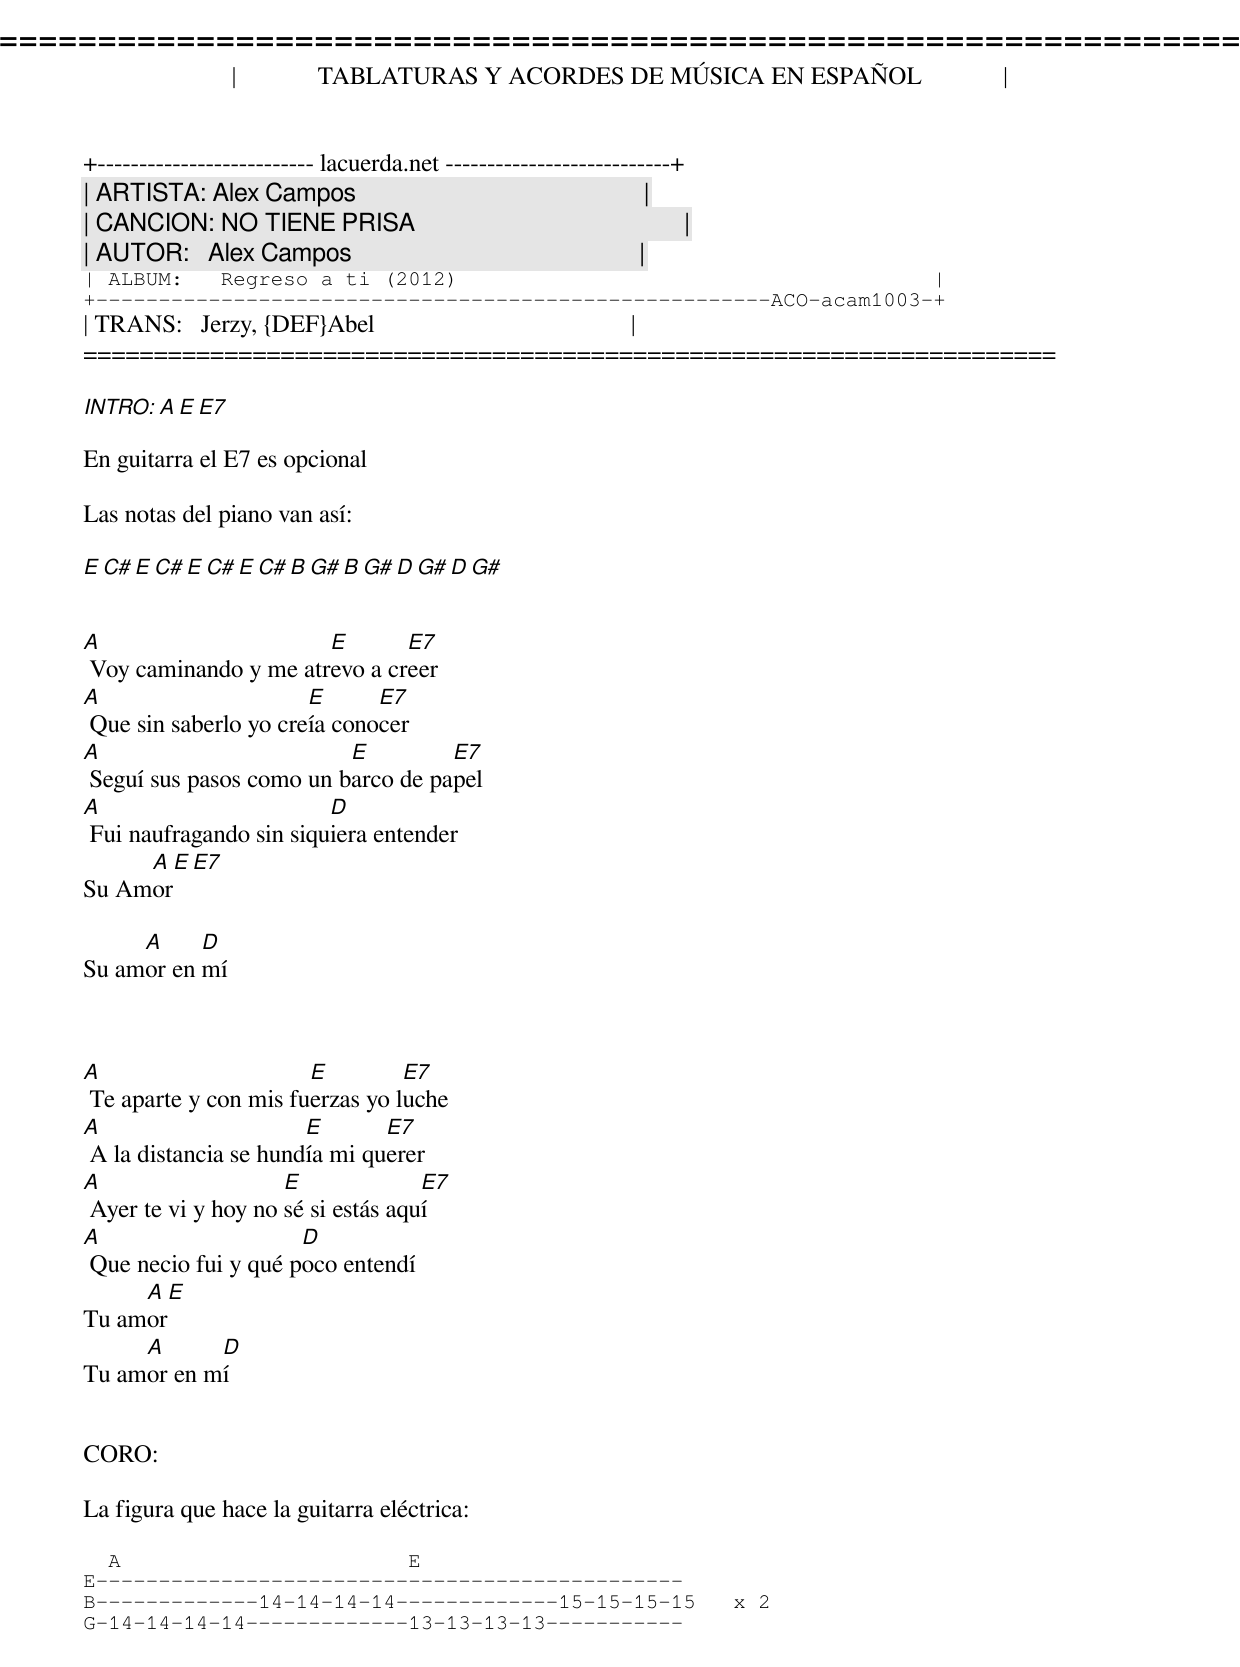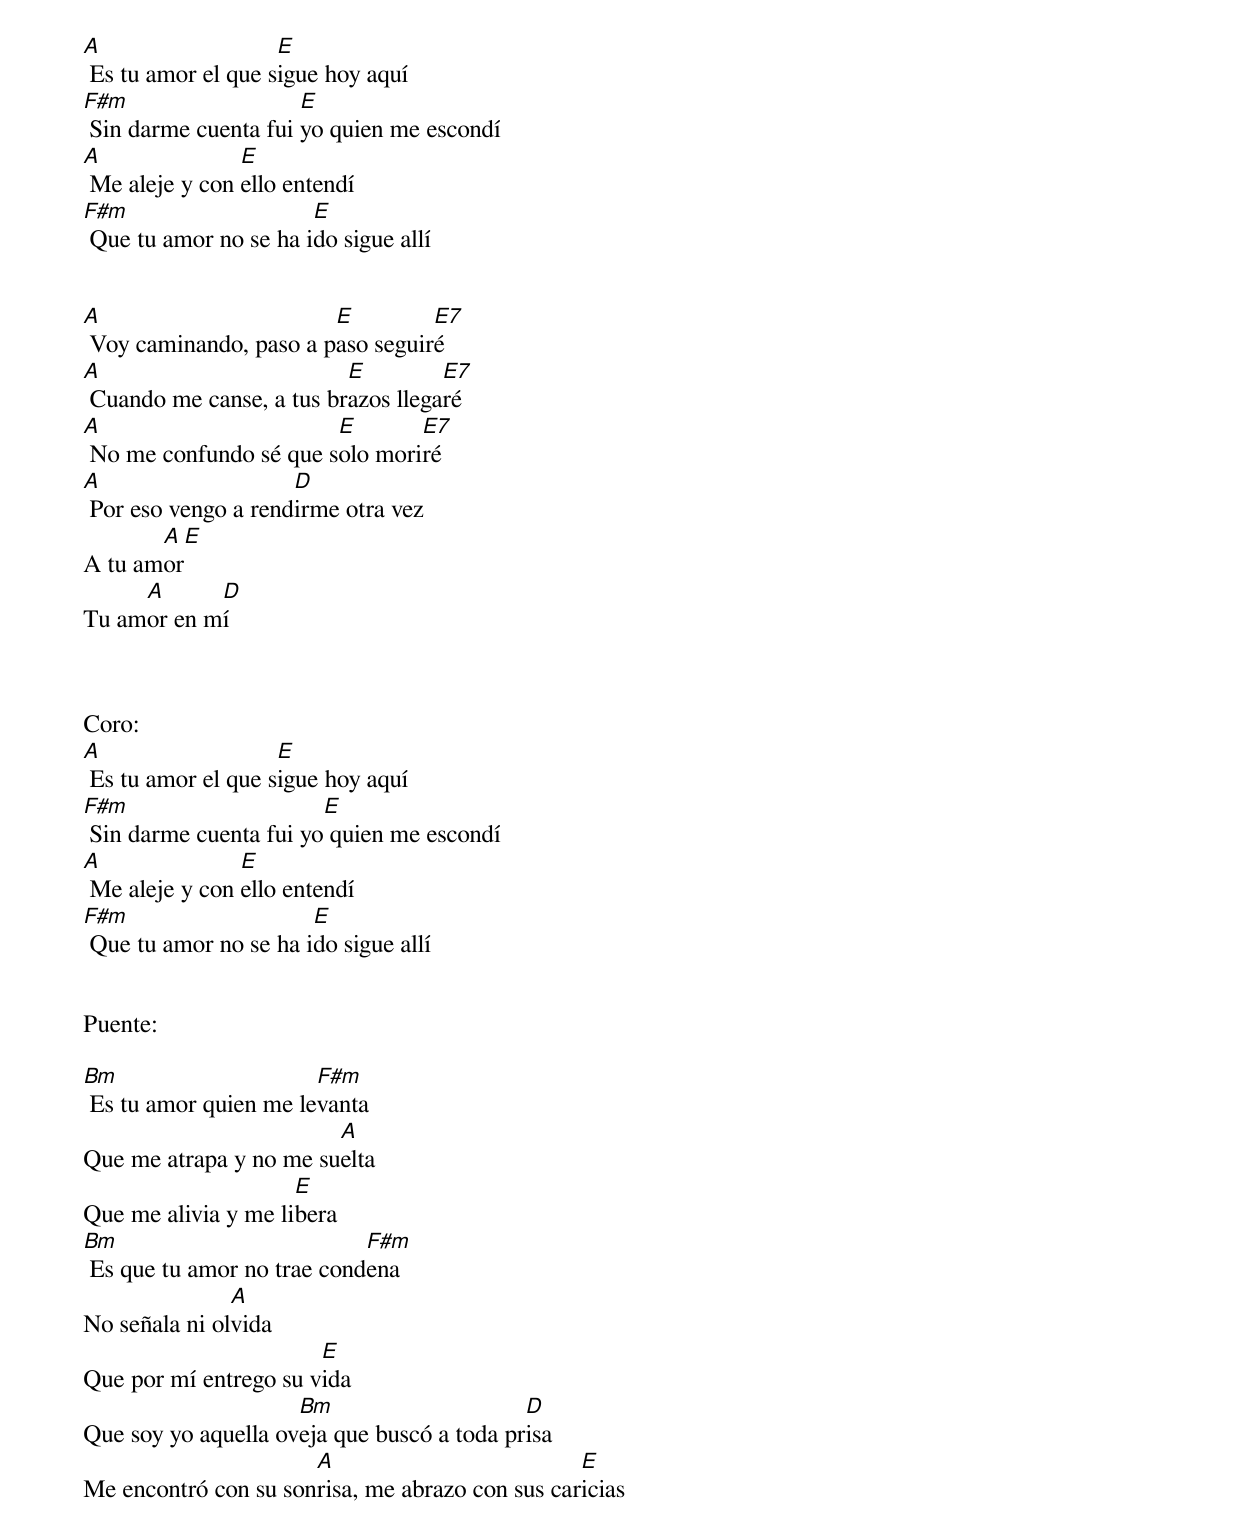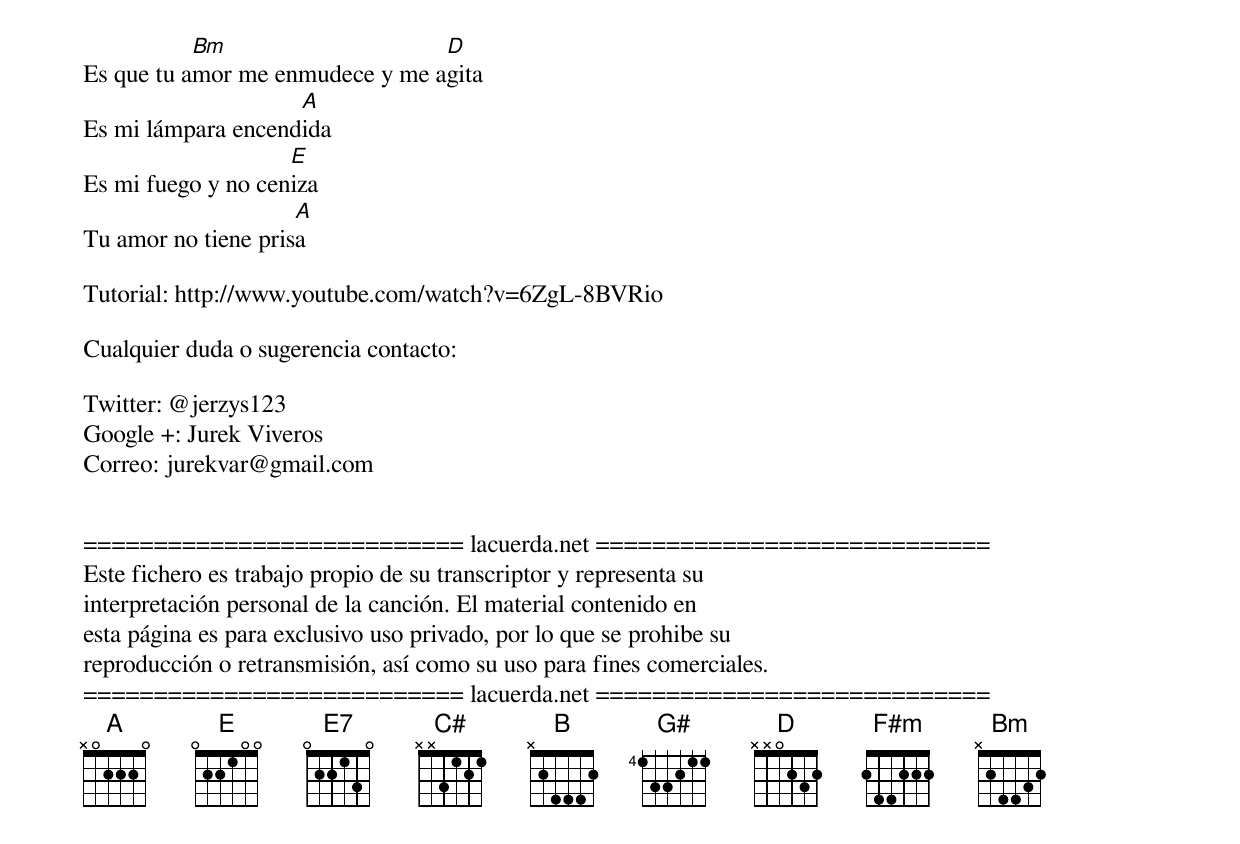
=====================================================================
|             TABLATURAS Y ACORDES DE MÚSICA EN ESPAÑOL             |
+-------------------------- lacuerda.net ---------------------------+
| ARTISTA: Alex Campos                                              |
| CANCION: NO TIENE PRISA                                           |
| AUTOR:   Alex Campos                                              |
| ALBUM:   Regreso a ti (2012)                                      |
+------------------------------------------------------ACO-acam1003-+
| TRANS:   Jerzy, {DEF}Abel                                         |
=====================================================================

INTRO: A  E  E7

En guitarra el E7 es opcional

Las notas del piano van así:

E C# E C# E C# E C# B G# B G# D G# D G#


A                      E       E7
 Voy caminando y me atrevo a creer
A                      E      E7
 Que sin saberlo yo creía conocer
A                         E         E7
 Seguí sus pasos como un barco de papel
A                        D
 Fui naufragando sin siquiera entender
     A  E E7
Su Amor

     A     D
Su amor en mí



A                      E         E7
 Te aparte y con mis fuerzas yo luche
A                      E       E7
 A la distancia se hundía mi querer
A                    E              E7
 Ayer te vi y hoy no sé si estás aquí
A                     D
 Que necio fui y qué poco entendí
     A  E
Tu amor
     A      D
Tu amor en mí


CORO:

La figura que hace la guitarra eléctrica:

  A                       E
E-----------------------------------------------
B-------------14-14-14-14-------------15-15-15-15   x 2
G-14-14-14-14-------------13-13-13-13-----------


A                   E
 Es tu amor el que sigue hoy aquí
F#m                   E
 Sin darme cuenta fui yo quien me escondí
A               E
 Me aleje y con ello entendí
F#m                    E
 Que tu amor no se ha ido sigue allí


A                       E         E7
 Voy caminando, paso a paso seguiré
A                         E         E7
 Cuando me canse, a tus brazos llegaré
A                       E       E7
 No me confundo sé que solo moriré
A                    D
 Por eso vengo a rendirme otra vez
       A  E
A tu amor
     A      D
Tu amor en mí



Coro:
A                   E
 Es tu amor el que sigue hoy aquí
F#m                     E
 Sin darme cuenta fui yo quien me escondí
A               E
 Me aleje y con ello entendí
F#m                    E
 Que tu amor no se ha ido sigue allí


Puente:

Bm                     F#m
 Es tu amor quien me levanta
                        A
Que me atrapa y no me suelta
                     E
Que me alivia y me libera
Bm                          F#m
 Es que tu amor no trae condena
               A
No señala ni olvida
                       E
Que por mí entrego su vida
                     Bm                     D
Que soy yo aquella oveja que buscó a toda prisa
                      A                          E
Me encontró con su sonrisa, me abrazo con sus caricias
           Bm                    D
Es que tu amor me enmudece y me agita
                    A
Es mi lámpara encendida
                    E
Es mi fuego y no ceniza
                     A
Tu amor no tiene prisa

Tutorial: http://www.youtube.com/watch?v=6ZgL-8BVRio

Cualquier duda o sugerencia contacto:

Twitter: @jerzys123
Google +: Jurek Viveros
Correo: jurekvar@gmail.com


=========================== lacuerda.net ============================
Este fichero es trabajo propio de su transcriptor y representa su
interpretación personal de la canción. El material contenido en
esta página es para exclusivo uso privado, por lo que se prohibe su
reproducción o retransmisión, así como su uso para fines comerciales.
=========================== lacuerda.net ============================
